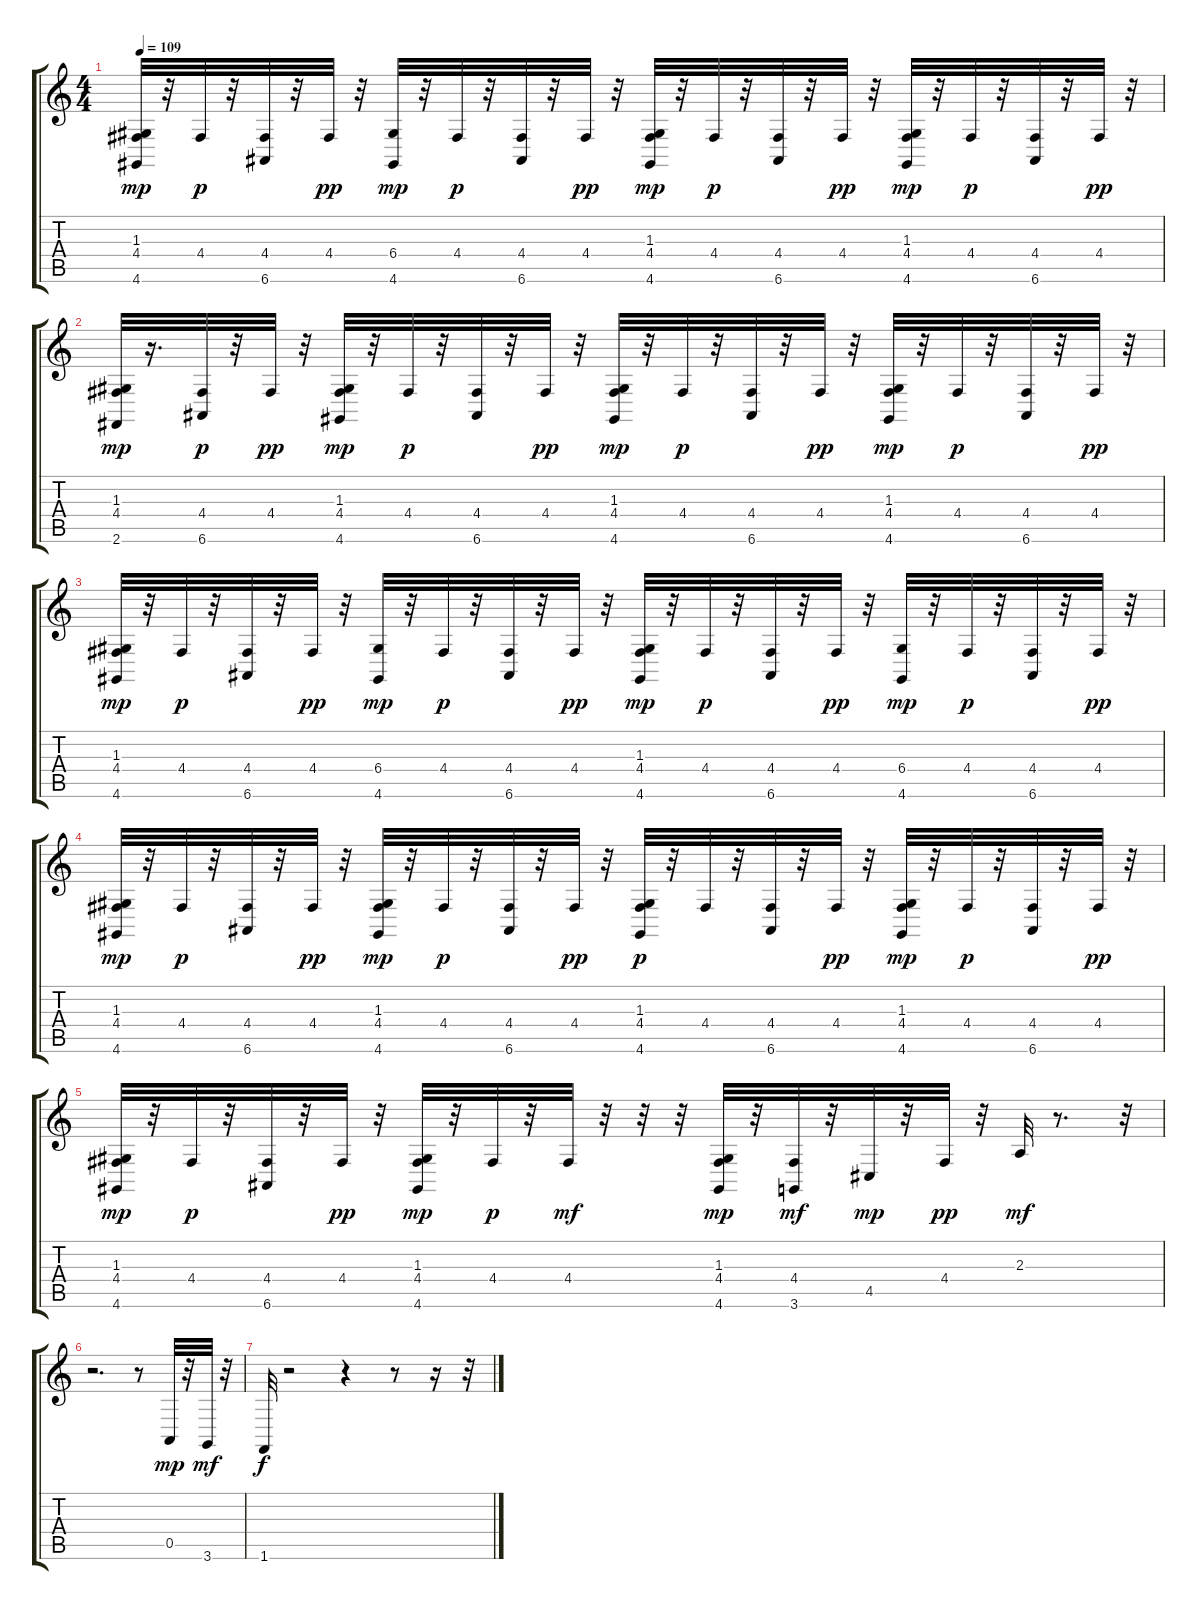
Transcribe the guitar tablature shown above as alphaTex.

\track "" {instrument altosax}
\staff {score tabs}
\tuning (E4 B3 G3 D3 A2 E2) {hide}
\ts (4 4)
\tempo 109
\clef g2
\ks c
(1.3 4.4 4.6).32{dy mp} r.32 4.4.32{dy p} r.32 (4.4 6.6).32 r.32 4.4.32{dy pp} r.32 (6.4 4.6).32{dy mp} r.32 4.4.32{dy p} r.32 (4.4 6.6).32 r.32 4.4.32{dy pp} r.32 (1.3 4.4 4.6).32{dy mp} r.32 4.4.32{dy p} r.32 (4.4 6.6).32 r.32 4.4.32{dy pp instrument flute} r.32 (1.3 4.4 4.6).32{dy mp} r.32 4.4.32{dy p} r.32 (4.4 6.6).32 r.32 4.4.32{dy pp} r.32 |
(1.3 4.4 2.6).32{dy mp} r.16{d} (4.4 6.6).32{dy p} r.32 4.4.32{dy pp} r.32 (1.3 4.4 4.6).32{dy mp} r.32 4.4.32{dy p} r.32 (4.4 6.6).32 r.32 4.4.32{dy pp} r.32 (1.3 4.4 4.6).32{dy mp} r.32 4.4.32{dy p} r.32 (4.4 6.6).32 r.32 4.4.32{dy pp} r.32 (1.3 4.4 4.6).32{dy mp} r.32 4.4.32{dy p} r.32 (4.4 6.6).32 r.32 4.4.32{dy pp} r.32 |
(1.3 4.4 4.6).32{dy mp} r.32 4.4.32{dy p} r.32 (4.4 6.6).32 r.32 4.4.32{dy pp} r.32 (6.4 4.6).32{dy mp} r.32 4.4.32{dy p} r.32 (4.4 6.6).32 r.32 4.4.32{dy pp} r.32 (1.3 4.4 4.6).32{dy mp} r.32 4.4.32{dy p} r.32 (4.4 6.6).32 r.32 4.4.32{dy pp} r.32 (6.4 4.6).32{dy mp} r.32 4.4.32{dy p} r.32 (4.4 6.6).32 r.32 4.4.32{dy pp} r.32 |
(1.3 4.4 4.6).32{dy mp} r.32 4.4.32{dy p} r.32 (4.4 6.6).32 r.32 4.4.32{dy pp} r.32 (1.3 4.4 4.6).32{dy mp} r.32 4.4.32{dy p} r.32 (4.4 6.6).32 r.32 4.4.32{dy pp} r.32 (1.3 4.4 4.6).32{dy p} r.32 4.4.32 r.32 (4.4 6.6).32 r.32 4.4.32{dy pp} r.32 (1.3 4.4 4.6).32{dy mp} r.32 4.4.32{dy p} r.32 (4.4 6.6).32 r.32 4.4.32{dy pp} r.32 |
(1.3 4.4 4.6).32{dy mp} r.32 4.4.32{dy p} r.32 (4.4 6.6).32 r.32 4.4.32{dy pp} r.32 (1.3 4.4 4.6).32{dy mp} r.32 4.4.32{dy p} r.32 4.4.32{dy mf} r.32 r.32 r.32 (1.3 4.4 4.6).32{dy mp} r.32 (4.4 3.6).32{dy mf} r.32 4.5.32{dy mp} r.32 4.4.32{dy pp} r.32 2.3.32{dy mf} r.8{d} r.32 |
r.2{d} r.8 0.5.32{dy mp} r.32 3.6.32{dy mf} r.32 |
1.6.32{dy f} r.2 r.4 r.8 r.16 r.32
